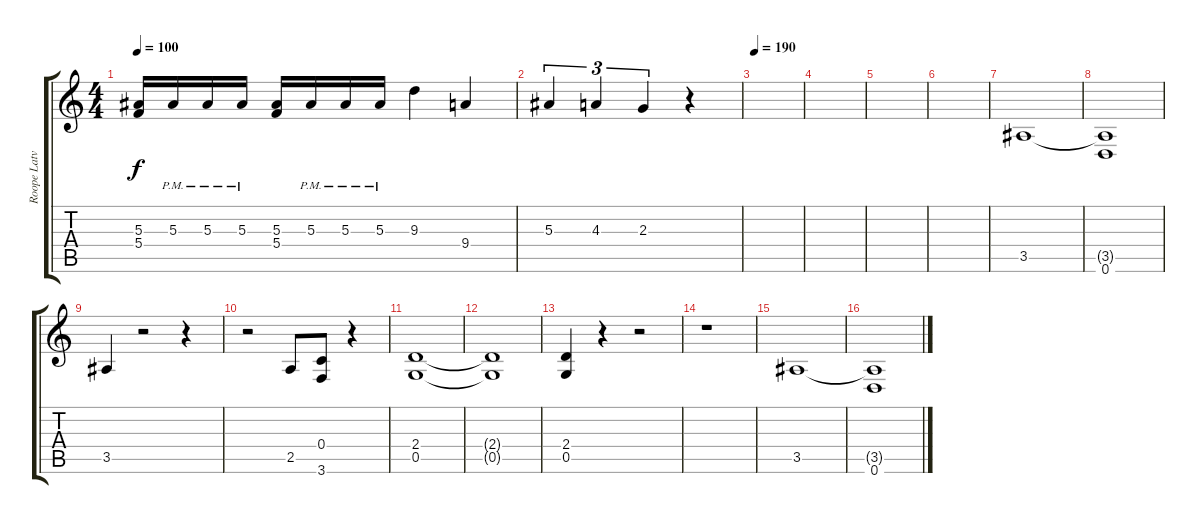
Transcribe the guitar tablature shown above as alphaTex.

\track ("Roope Latvala" "Roope Latv") {instrument overdrivenguitar}
\staff {score tabs}
\tuning (D4 A3 F3 C3 G2 D2) {hide}
\ts (4 4)
\tempo 100
\clef g2
\ks c
(5.3 5.4).16{dy f} 5.3{pm}.16 5.3{pm}.16 5.3{pm}.16 (5.3 5.4).16 5.3{pm}.16 5.3{pm}.16 5.3{pm}.16 9.3.4 9.4.4 |
5.3.4{tu (3 2)} 4.3.4{tu (3 2)} 2.3.4{tu (3 2)} r.4 |
\tempo 190
|
|
|
|
3.5.1 |
(3.5{t} 0.6).1 |
3.5.4 r.2 r.4 |
r.2 2.5.8 (0.4 3.6).8 r.4 |
(2.4 0.5).1 |
(2.4{t} 0.5{t}).1 |
(2.4 0.5).4 r.4 r.2 |
r.1 |
3.5.1 |
(3.5{t} 0.6).1
